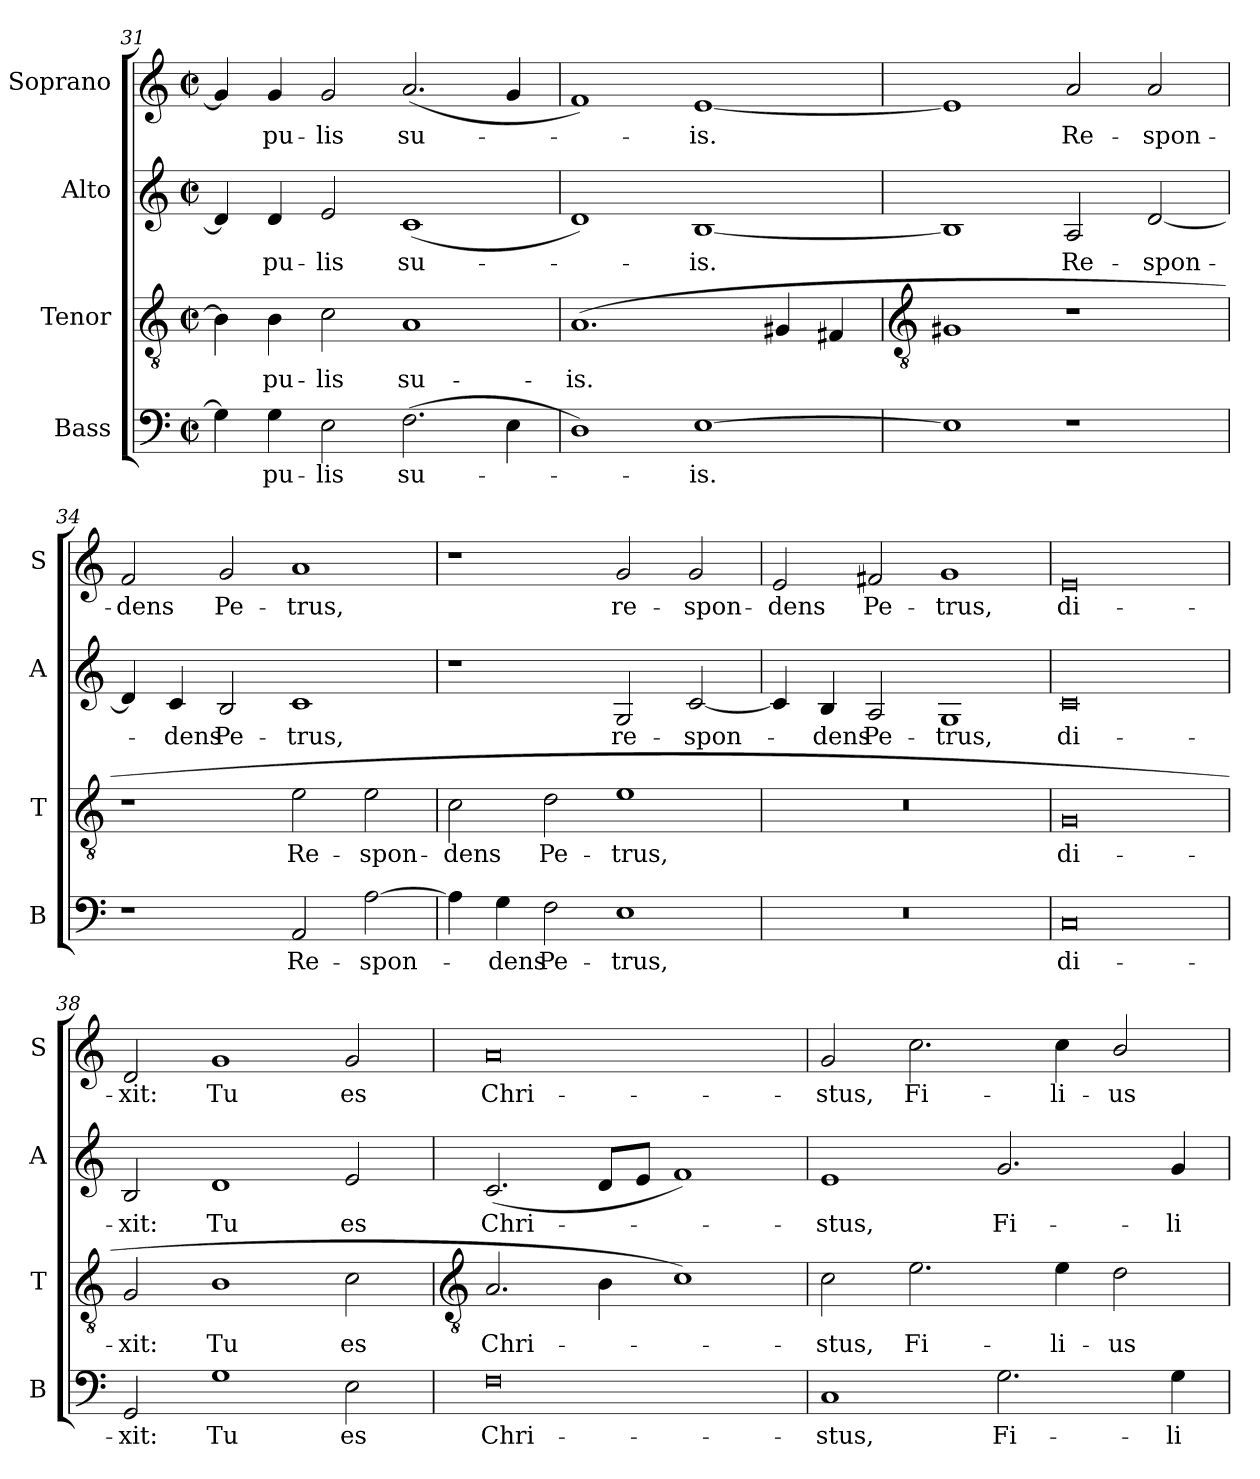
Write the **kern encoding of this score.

**kern	**text	**kern	**text	**kern	**text	**kern	**text
*part4	*part4	*part3	*part3	*part2	*part2	*part1	*part1
*staff4	*staff4	*staff3	*staff3	*staff2	*staff2	*staff1	*staff1
*I"Bass	*	*I"Tenor	*	*I"Alto	*	*I"Soprano	*
*I'B	*	*I'T	*	*I'A	*	*I'S	*
*clefF4	*	*clefGv2	*	*clefG2	*	*clefG2	*
*k[]	*	*k[]	*	*k[]	*	*k[]	*
*C:	*	*C:	*	*C:	*	*C:	*
*M4/2	*	*M4/2	*	*M4/2	*	*M4/2	*
*met(c|)	*	*met(c|)	*	*met(c|)	*	*met(c|)	*
=31	=31	=31	=31	=31	=31	=31	=31
4G]	.	4B]	.	4d]	.	4g]	.
!	!LO:LY:b	!	!LO:LY:b	!	!LO:LY:b	!	!LO:LY:b
4G	pu-	4B	pu-	4d	pu-	4g	pu-
!	!LO:LY:b	!	!LO:LY:b	!	!LO:LY:b	!	!LO:LY:b
2E	-lis	2c	-lis	2e	-lis	2g	-lis
!	!LO:LY:b	!	!LO:LY:b	!	!LO:LY:b	!	!LO:LY:b
(>2.F	su-	1A	su-	(<1c	su-	(<2.a	su-
4E	.	.	.	.	.	4g	.
=32	=32	=32	=32	=32	=32	=32	=32
!	!	!	!LO:LY:b	!	!	!	!
1D)	.	(>1.A	-is.	1d)	.	1f)	.
!	!LO:LY:b	!	!	!	!LO:LY:b	!	!LO:LY:b
[1E	is.	.	.	[1B	is.	[1e	is.
.	.	4G#X	.	.	.	.	.
.	.	4F#X	.	.	.	.	.
!!LO:LB:g=z
=33	=33	=33	=33	=33	=33	=33	=33
*	*	*clefGv2	*	*	*	*	*
1E]	.	1G#X	.	1B]	.	1e]	.
!	!	!	!	!	!LO:LY:b	!	!LO:LY:b
1r	.	1r	.	2A	Re-	2a	Re-
!	!	!	!	!	!LO:LY:b	!	!LO:LY:b
.	.	.	.	[2d	-spon-	2a	-spon-
=34	=34	=34	=34	=34	=34	=34	=34
!	!	!	!	!	!	!	!LO:LY:b
1r	.	1r	.	4d]	.	2f	-dens
!	!	!	!	!	!LO:LY:b	!	!
.	.	.	.	4c	dens	.	.
!	!	!	!	!	!LO:LY:b	!	!LO:LY:b
.	.	.	.	2B	Pe-	2g	Pe-
!	!LO:LY:b	!	!LO:LY:b	!	!LO:LY:b	!	!LO:LY:b
2AA	Re-	2e	Re-	1c	-trus,	1a	-trus,
!	!LO:LY:b	!	!LO:LY:b	!	!	!	!
[2A	-spon-	2e	-spon-	.	.	.	.
=35	=35	=35	=35	=35	=35	=35	=35
!	!	!	!LO:LY:b	!	!	!	!
4A]	.	2c	-dens	1r	.	1r	.
!	!LO:LY:b	!	!	!	!	!	!
4G	dens	.	.	.	.	.	.
!	!LO:LY:b	!	!LO:LY:b	!	!	!	!
2F	Pe-	2d	Pe-	.	.	.	.
!	!LO:LY:b	!	!LO:LY:b	!	!LO:LY:b	!	!LO:LY:b
1E	-trus,	1e	-trus,	2G	re-	2g	re-
!	!	!	!	!	!LO:LY:b	!	!LO:LY:b
.	.	.	.	[2c	-spon-	2g	-spon-
=36	=36	=36	=36	=36	=36	=36	=36
!	!	!	!	!	!	!	!LO:LY:b
0r	.	0r	.	4c]	.	2e	-dens
!	!	!	!	!	!LO:LY:b	!	!
.	.	.	.	4B	dens	.	.
!	!	!	!	!	!LO:LY:b	!	!LO:LY:b
.	.	.	.	2A	Pe-	2f#X	Pe-
!	!	!	!	!	!LO:LY:b	!	!LO:LY:b
.	.	.	.	1G	-trus,	1g	-trus,
=37	=37	=37	=37	=37	=37	=37	=37
!	!LO:LY:b	!	!LO:LY:b	!	!LO:LY:b	!	!LO:LY:b
0C	di-	0G	di-	0c	di-	0e	di-
=38	=38	=38	=38	=38	=38	=38	=38
!	!LO:LY:b	!	!LO:LY:b	!	!LO:LY:b	!	!LO:LY:b
2GG	-xit:	2G	-xit:	2B	-xit:	2d	-xit:
!	!LO:LY:b	!	!LO:LY:b	!	!LO:LY:b	!	!LO:LY:b
1G	Tu	1B	Tu	1d	Tu	1g	Tu
!	!LO:LY:b	!	!LO:LY:b	!	!LO:LY:b	!	!LO:LY:b
2E	es	2c	es	2e	es	2g	es
!!LO:LB:g=z
=39	=39	=39	=39	=39	=39	=39	=39
*	*	*clefGv2	*	*	*	*	*
!	!LO:LY:b	!	!LO:LY:b	!	!LO:LY:b	!	!LO:LY:b
0F	Chri-	2.A	Chri-	(<2.c	Chri-	0a	Chri-
.	.	4B	.	8dL	.	.	.
.	.	.	.	8eJ	.	.	.
.	.	1c)	.	1f)	.	.	.
=40	=40	=40	=40	=40	=40	=40	=40
!	!LO:LY:b	!	!LO:LY:b	!	!LO:LY:b	!	!LO:LY:b
1C	-stus,	2c	stus,	1e	stus,	2g	-stus,
!	!	!	!LO:LY:b	!	!	!	!LO:LY:b
.	.	2.e	Fi-	.	.	2.cc	Fi-
!	!LO:LY:b	!	!	!	!LO:LY:b	!	!
2.G	Fi-	.	.	2.g	Fi-	.	.
!	!	!	!LO:LY:b	!	!	!	!LO:LY:b
.	.	4e	-li-	.	.	4cc	-li-
!	!	!	!LO:LY:b	!	!	!	!LO:LY:b
.	.	2d	-us	.	.	2b/	-us
!	!LO:LY:b	!	!	!	!LO:LY:b	!	!
4G	-li-	.	.	4g	-li-	.	.
=	=	=	=	=	=	=	=
*-	*-	*-	*-	*-	*-	*-	*-
